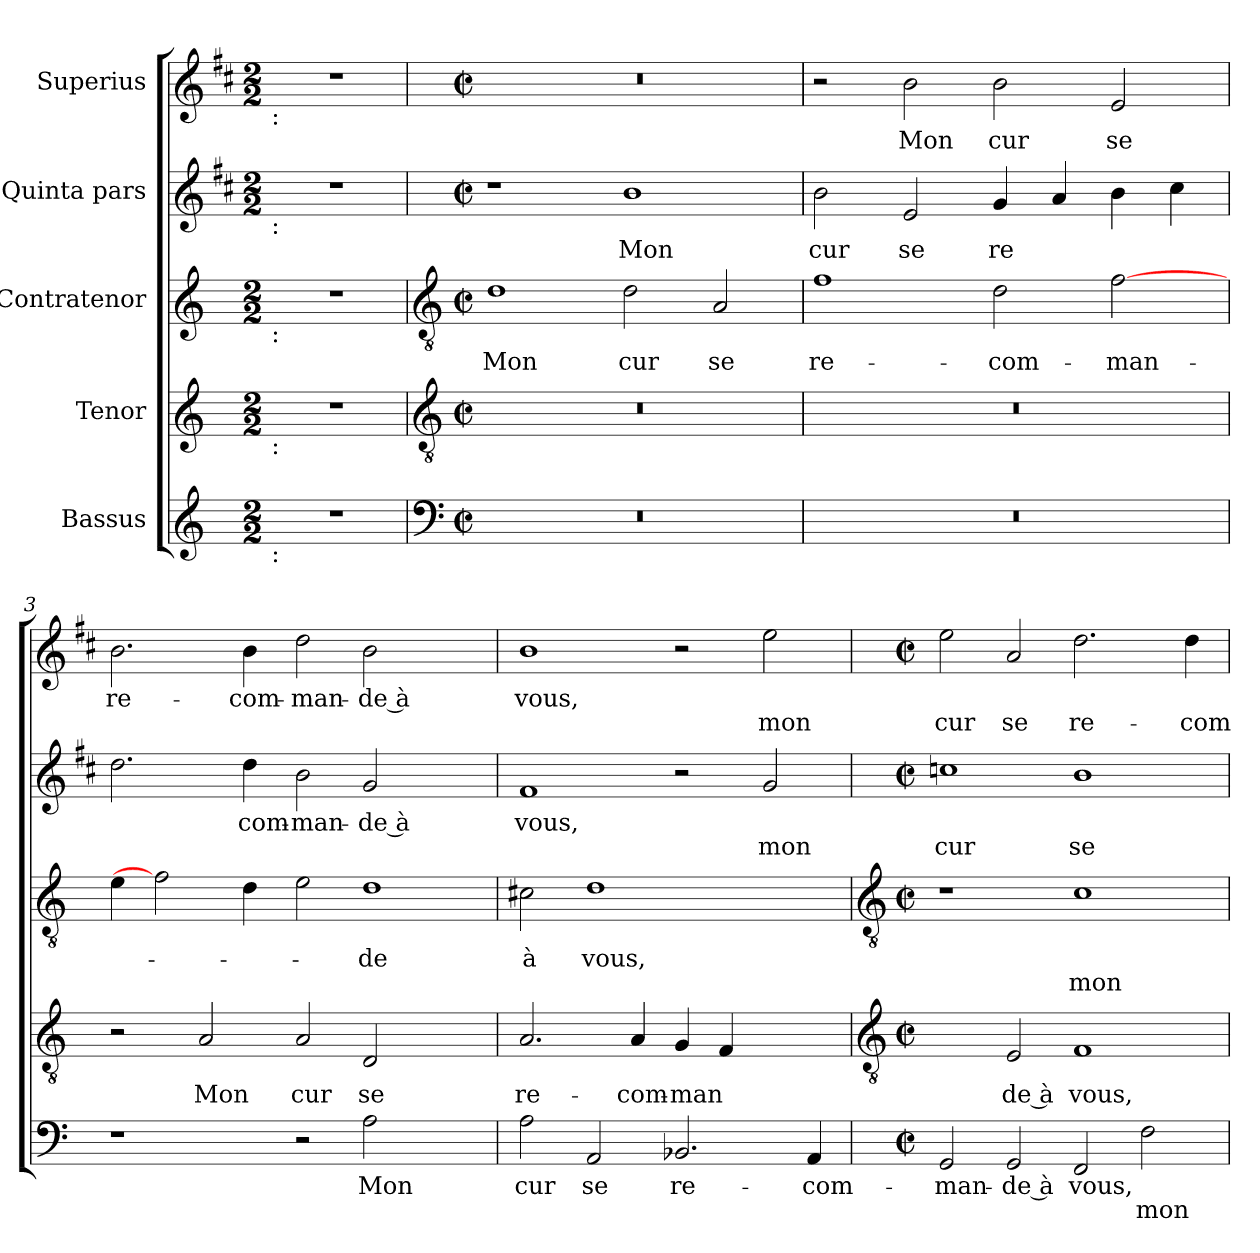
**kern	**text	**text	**kern	**text	**kern	**text	**text	**kern	**text	**text	**kern	**text	**text
*part5	*part5	*part5	*part4	*part4	*part3	*part3	*part3	*part2	*part2	*part2	*part1	*part1	*part1
*staff5	*staff5	*staff5	*staff4	*staff4	*staff3	*staff3	*staff3	*staff2	*staff2	*staff2	*staff1	*staff1	*staff1
*I"Bassus	*	*	*I"Tenor	*	*I"Contratenor	*	*	*I"Quinta pars	*	*	*I"Superius	*	*
*clefG2	*	*	*clefG2	*	*clefG2	*	*	*clefG2	*	*	*clefG2	*	*
*	*	*	*	*	*	*	*	*ITrd1c2	*	*	*ITrd1c2	*	*
*k[]	*	*	*k[]	*	*k[]	*	*	*k[]	*	*	*k[]	*	*
*C:	*	*	*C:	*	*C:	*	*	*C:	*	*	*C:	*	*
*M2/2	*	*	*M2/2	*	*M2/2	*	*	*M2/2	*	*	*M2/2	*	*
=	=	=	=	=	=	=	=	=	=	=	=	=	=
!	!	!	!	!	!	!	!	!	!	!	!LO:TX:b:t=&colon;	!	!
!	!	!	!	!	!	!	!	!LO:TX:b:t=&colon;	!	!	!	!	!
!	!	!	!	!	!LO:TX:b:t=&colon;	!	!	!	!	!	!	!	!
!	!	!	!LO:TX:b:t=&colon;	!	!	!	!	!	!	!	!	!	!
!LO:TX:b:t=&colon;	!	!	!	!	!	!	!	!	!	!	!	!	!
1r	.	.	1r	.	1r	.	.	1r	.	.	1r	.	.
!!LO:LB:g=z
=1	=1	=1	=1	=1	=1	=1	=1	=1	=1	=1	=1	=1	=1
*clefF4	*	*	*clefGv2	*	*clefGv2	*	*	*	*	*	*	*	*
*M4/2	*	*	*M4/2	*	*M4/2	*	*	*M4/2	*	*	*M4/2	*	*
*met(c|)	*	*	*met(c|)	*	*met(c|)	*	*	*met(c|)	*	*	*met(c|)	*	*
!	!	!	!	!	!	!LO:LY:b	!	!	!	!	!	!	!
0r	.	.	0r	.	1d	Mon	.	1r	.	.	0r	.	.
!	!	!	!	!	!	!LO:LY:b	!	!	!LO:LY:b	!	!	!	!
.	.	.	.	.	2d	cur	.	1a	Mon	.	.	.	.
!	!	!	!	!	!	!LO:LY:b	!	!	!	!	!	!	!
.	.	.	.	.	2A	se	.	.	.	.	.	.	.
=2	=2	=2	=2	=2	=2	=2	=2	=2	=2	=2	=2	=2	=2
!	!	!	!	!	!	!LO:LY:b	!	!	!LO:LY:b	!	!	!	!
0r	.	.	0r	.	1f	re-	.	2a	cur	.	2r	.	.
!	!	!	!	!	!	!	!	!	!LO:LY:b	!	!	!LO:LY:b	!
.	.	.	.	.	.	.	.	2d	se	.	2a	Mon	.
!	!	!	!	!	!	!LO:LY:b	!	!	!LO:LY:b	!	!	!LO:LY:b	!
.	.	.	.	.	2d	-com-	.	4f	re	.	2a	cur	.
.	.	.	.	.	.	.	.	4g	.	.	.	.	.
!	!	!	!	!	!	!LO:LY:b	!	!	!	!	!	!LO:LY:b	!
.	.	.	.	.	[2f	-man-	.	4a	.	.	2d	se	.
.	.	.	.	.	.	.	.	4b	.	.	.	.	.
=3	=3	=3	=3	=3	=3	=3	=3	=3	=3	=3	=3	=3	=3
!	!	!	!	!	!	!	!	!	!	!	!	!LO:LY:b	!
1r	.	.	2r	.	4e	.	.	2.cc	.	.	2.a	re-	.
.	.	.	.	.	2f]	.	.	.	.	.	.	.	.
!	!	!	!	!LO:LY:b	!	!	!	!	!	!	!	!	!
.	.	.	2A	Mon	.	.	.	.	.	.	.	.	.
!	!	!	!	!	!	!	!	!	!LO:LY:b	!	!	!LO:LY:b	!
.	.	.	.	.	4d	.	.	4cc	com-	.	4a	-com-	.
!	!	!	!	!LO:LY:b	!	!	!	!	!LO:LY:b	!	!	!LO:LY:b	!
2r	.	.	2A	cur	2e	.	.	2a	-man-	.	2cc	-man-	.
!	!LO:LY:b	!	!	!LO:LY:b	!	!LO:LY:b	!	!	!LO:LY:b	!	!	!LO:LY:b	!
2A	Mon	.	2D	se	1d	-de	.	2f	-de à	.	2a	-de à	.
2ryy	.	.	2ryy	.	.	.	.	2ryy	.	.	2ryy	.	.
=4	=4	=4	=4	=4	=4	=4	=4	=4	=4	=4	=4	=4	=4
!	!LO:LY:b	!	!	!LO:LY:b	!	!LO:LY:b	!	!	!LO:LY:b	!	!	!LO:LY:b	!
2A	cur	.	2.A	re-	2c#X	à	.	1e	vous,	.	1a	vous,	.
!	!LO:LY:b	!	!	!	!	!LO:LY:b	!	!	!	!	!	!	!
2AA	se	.	.	.	1d	vous,	.	.	.	.	.	.	.
!	!	!	!	!LO:LY:b	!	!	!	!	!	!	!	!	!
.	.	.	4A	-com-	.	.	.	.	.	.	.	.	.
!	!LO:LY:b	!	!	!LO:LY:b	!	!	!	!	!	!	!	!	!
2.BB-X	re-	.	4G	-man	.	.	.	2r	.	.	2r	.	.
.	.	.	4F	.	.	.	.	.	.	.	.	.	.
!	!	!	!	!	!	!	!	!	!	!LO:LY:b	!	!	!LO:LY:b
.	.	.	[2Fyy	.	2ryy	.	.	2f	.	mon	2dd	.	mon
!	!LO:LY:b	!	!	!	!	!	!	!	!	!	!	!	!
4AA	-com-	.	.	.	.	.	.	.	.	.	.	.	.
!!LO:LB:g=z
=5	=5	=5	=5	=5	=5	=5	=5	=5	=5	=5	=5	=5	=5
*	*	*	*clefGv2	*	*clefGv2	*	*	*	*	*	*	*	*
*M4/2	*	*	*M4/2	*	*M4/2	*	*	*M4/2	*	*	*M4/2	*	*
*met(c|)	*	*	*met(c|)	*	*met(c|)	*	*	*met(c|)	*	*	*met(c|)	*	*
!	!LO:LY:b	!	!	!	!	!	!	!	!	!LO:LY:b	!	!	!LO:LY:b
2GG	-man-	.	2Fyy]	.	1r	.	.	1b-X	.	cur	2dd	.	cur
!	!LO:LY:b	!	!	!LO:LY:b	!	!	!	!	!	!	!	!	!LO:LY:b
2GG	-de à	.	2E	de à	.	.	.	.	.	.	2g	.	se
!	!LO:LY:b	!	!	!LO:LY:b	!	!	!LO:LY:b	!	!	!LO:LY:b	!	!	!LO:LY:b
2FF	vous,	.	1F	vous,	1c	.	mon	1a	.	se	2.cc	.	re-
!	!	!LO:LY:b	!	!	!	!	!	!	!	!	!	!	!
2F	.	mon	.	.	.	.	.	.	.	.	.	.	.
!	!	!	!	!	!	!	!	!	!	!	!	!	!LO:LY:b
.	.	.	.	.	.	.	.	.	.	.	4cc	.	-com-
=	=	=	=	=	=	=	=	=	=	=	=	=	=
*-	*-	*-	*-	*-	*-	*-	*-	*-	*-	*-	*-	*-	*-
